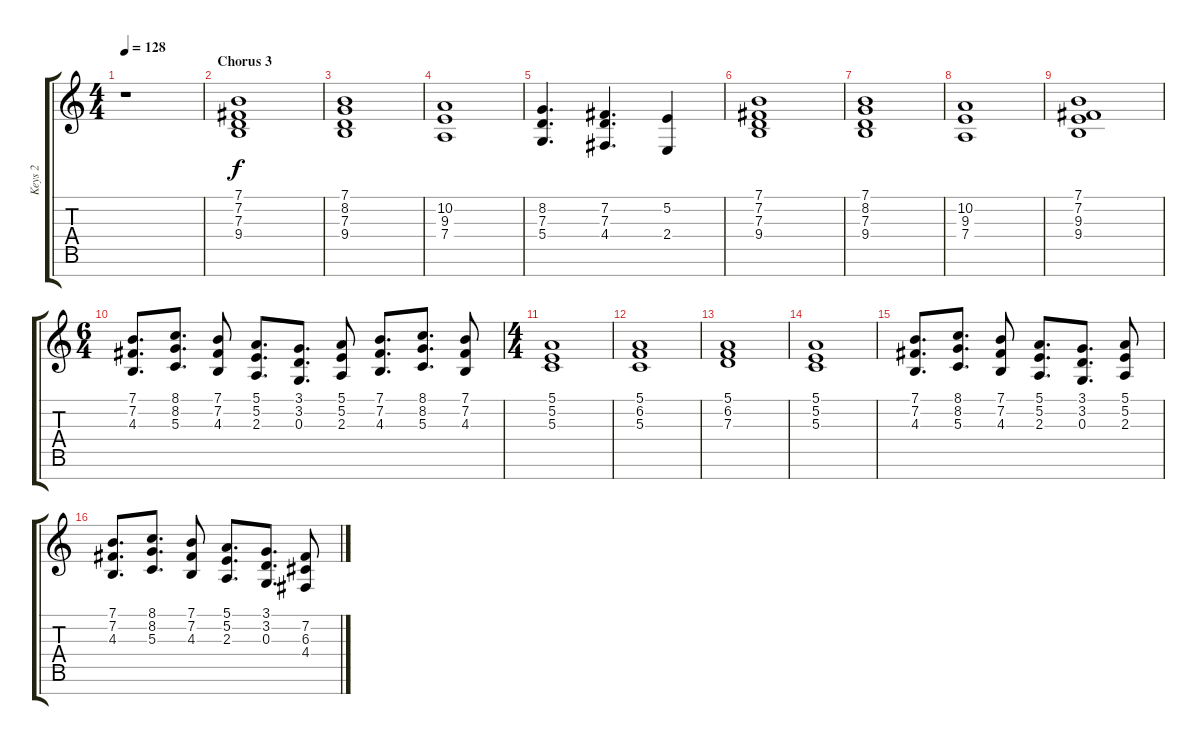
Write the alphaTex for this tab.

\track ("Keys 2" "Keys 2") {instrument lead1square}
\staff {score tabs}
\tuning (E4 B3 G3 D3 A2 E2 B1) {hide}
\ts (4 4)
\tempo 128
\clef g2
\ks c
r.1{dy f} |
\section ("" "Chorus 3")
(7.1 7.2 7.3 9.4).1 |
(7.1 8.2 7.3 9.4).1 |
(10.2 9.3 7.4).1 |
(8.2 7.3 5.4).4{d} (7.2 7.3 4.4).4{d} (5.2 2.4).4 |
(7.1 7.2 7.3 9.4).1 |
(7.1 8.2 7.3 9.4).1 |
(10.2 9.3 7.4).1 |
(7.1 7.2 9.3 9.4).1 |
\ts (6 4)
(7.1 7.2 4.3).8{d} (8.1 8.2 5.3).8{d} (7.1 7.2 4.3).8 (5.1 5.2 2.3).8{d} (3.1 3.2 0.3).8{d} (5.1 5.2 2.3).8 (7.1 7.2 4.3).8{d} (8.1 8.2 5.3).8{d} (7.1 7.2 4.3).8 |
\ts (4 4)
(5.1 5.2 5.3).1 |
(5.1 6.2 5.3).1 |
(5.1 6.2 7.3).1 |
(5.1 5.2 5.3).1 |
(7.1 7.2 4.3).8{d} (8.1 8.2 5.3).8{d} (7.1 7.2 4.3).8 (5.1 5.2 2.3).8{d} (3.1 3.2 0.3).8{d} (5.1 5.2 2.3).8 |
(7.1 7.2 4.3).8{d} (8.1 8.2 5.3).8{d} (7.1 7.2 4.3).8 (5.1 5.2 2.3).8{d} (3.1 3.2 0.3).8{d} (7.2 6.3 4.4).8
